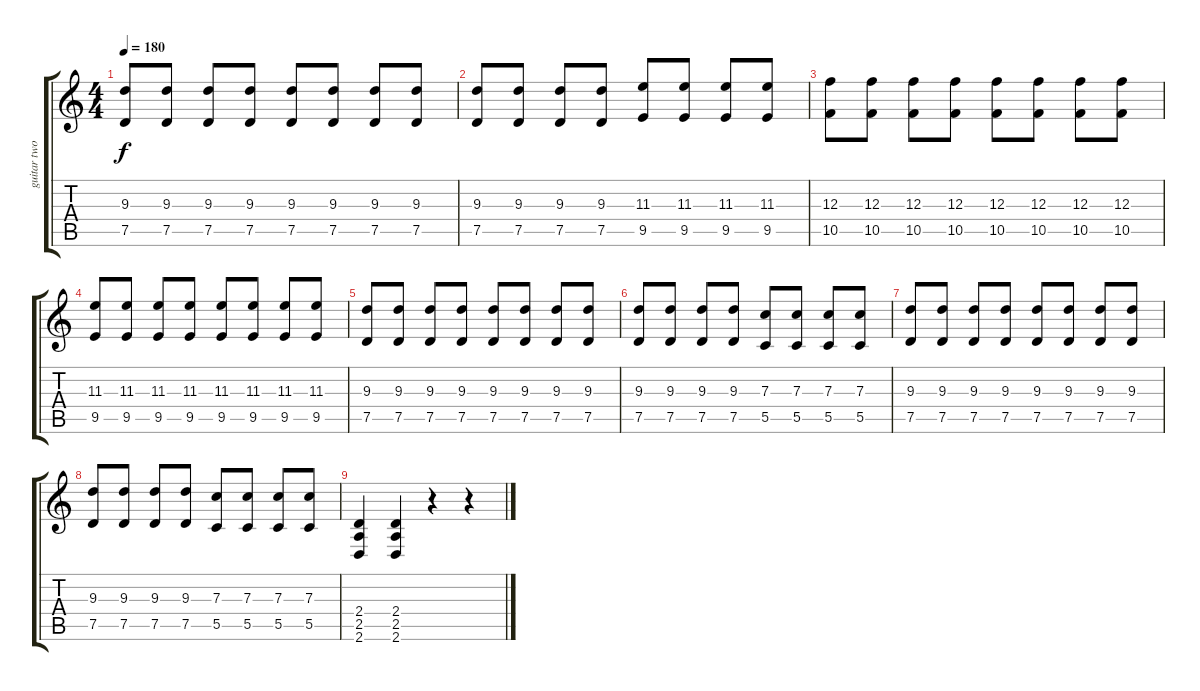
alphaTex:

\track ("guitar two" "guitar two") {instrument overdrivenguitar}
\staff {score tabs}
\tuning (D4 A3 F3 C3 G2 C2) {hide}
\ts (4 4)
\tempo 180
\clef g2
\ks c
(9.3 7.5).8{dy f} (9.3 7.5).8 (9.3 7.5).8 (9.3 7.5).8 (9.3 7.5).8 (9.3 7.5).8 (9.3 7.5).8 (9.3 7.5).8 |
(9.3 7.5).8 (9.3 7.5).8 (9.3 7.5).8 (9.3 7.5).8 (11.3 9.5).8 (11.3 9.5).8 (11.3 9.5).8 (11.3 9.5).8 |
(12.3 10.5).8 (12.3 10.5).8 (12.3 10.5).8 (12.3 10.5).8 (12.3 10.5).8 (12.3 10.5).8 (12.3 10.5).8 (12.3 10.5).8 |
(11.3 9.5).8 (11.3 9.5).8 (11.3 9.5).8 (11.3 9.5).8 (11.3 9.5).8 (11.3 9.5).8 (11.3 9.5).8 (11.3 9.5).8 |
(9.3 7.5).8 (9.3 7.5).8 (9.3 7.5).8 (9.3 7.5).8 (9.3 7.5).8 (9.3 7.5).8 (9.3 7.5).8 (9.3 7.5).8 |
(9.3 7.5).8 (9.3 7.5).8 (9.3 7.5).8 (9.3 7.5).8 (7.3 5.5).8 (7.3 5.5).8 (7.3 5.5).8 (7.3 5.5).8 |
(9.3 7.5).8 (9.3 7.5).8 (9.3 7.5).8 (9.3 7.5).8 (9.3 7.5).8 (9.3 7.5).8 (9.3 7.5).8 (9.3 7.5).8 |
(9.3 7.5).8 (9.3 7.5).8 (9.3 7.5).8 (9.3 7.5).8 (7.3 5.5).8 (7.3 5.5).8 (7.3 5.5).8 (7.3 5.5).8 |
(2.4 2.5 2.6).4 (2.4 2.5 2.6).4 r.4 r.4
